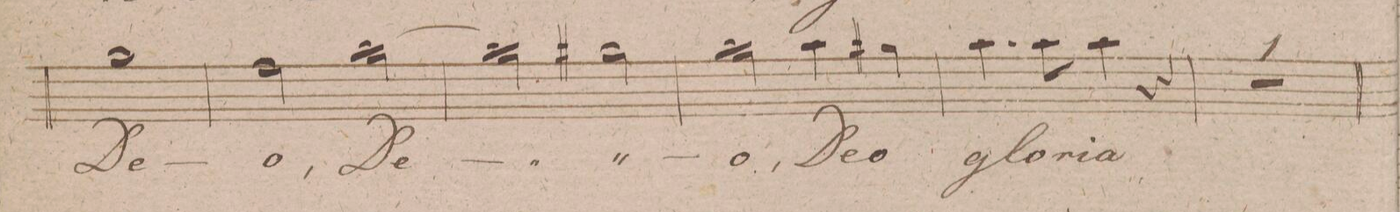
**kern	**text	**text	**dynam
*I"Alto.	*	*	*
*clefC3	*	*	*
*k[f#c#g#d#]	*	*	*
*met(c)	*	*	*
*M4/4	*	*	*
1a\	De-	.	.
=22	=22	=22	=22
2g#\	-o,	.	.
[2b\	De-	.	.
=23	=23	=23	=23
2b\]	.	.	.
2a#X\	.	.	.
=24	=24	=24	=24
2b\	-o,	.	.
4b\	De-	.	.
4a#X\	-o	.	.
=25	=25	=25	=25
4.b\	glo-	.	.
8b\	-ri-	.	.
4b\	-a.	.	.
4r	.	.	.
=26	=26	=26	=26
1r	.	.	.
=27	=27	=27	=27
*-	*-	*-	*-
